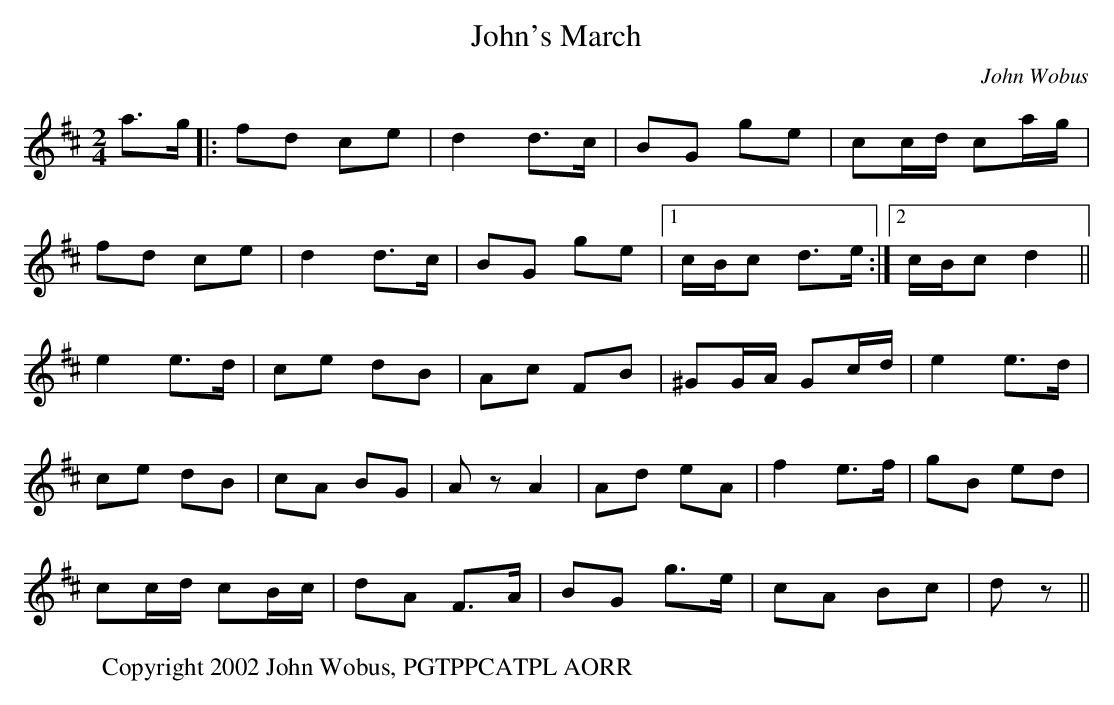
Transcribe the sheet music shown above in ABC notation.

X:1
T:John's March
C:John Wobus
M:2/4
K:D
a3g |: f2d2 c2e2 |d4 d3c | B2G2 g2e2 | c2cd c2ag |
f2d2 c2e2 | d4 d3c | B2G2 g2e2 |1 cBc2  d3e :|2 cBc2 d4 ||
 e4 e3d | c2e2 d2B2 | A2c2 F2B2 | ^G2GA G2cd | e4 e3d |
c2e2 d2B2 | c2A2 B2G2 | A2z2 A4 | A2d2 e2A2 |f4 e3f | g2B2 e2d2 |
c2cd c2Bc | d2A2 F3A |B2G2 g3e | c2A2 B2c2 | d2z2 ||
W:Copyright 2002 John Wobus, PGTPPCATPL AORR
